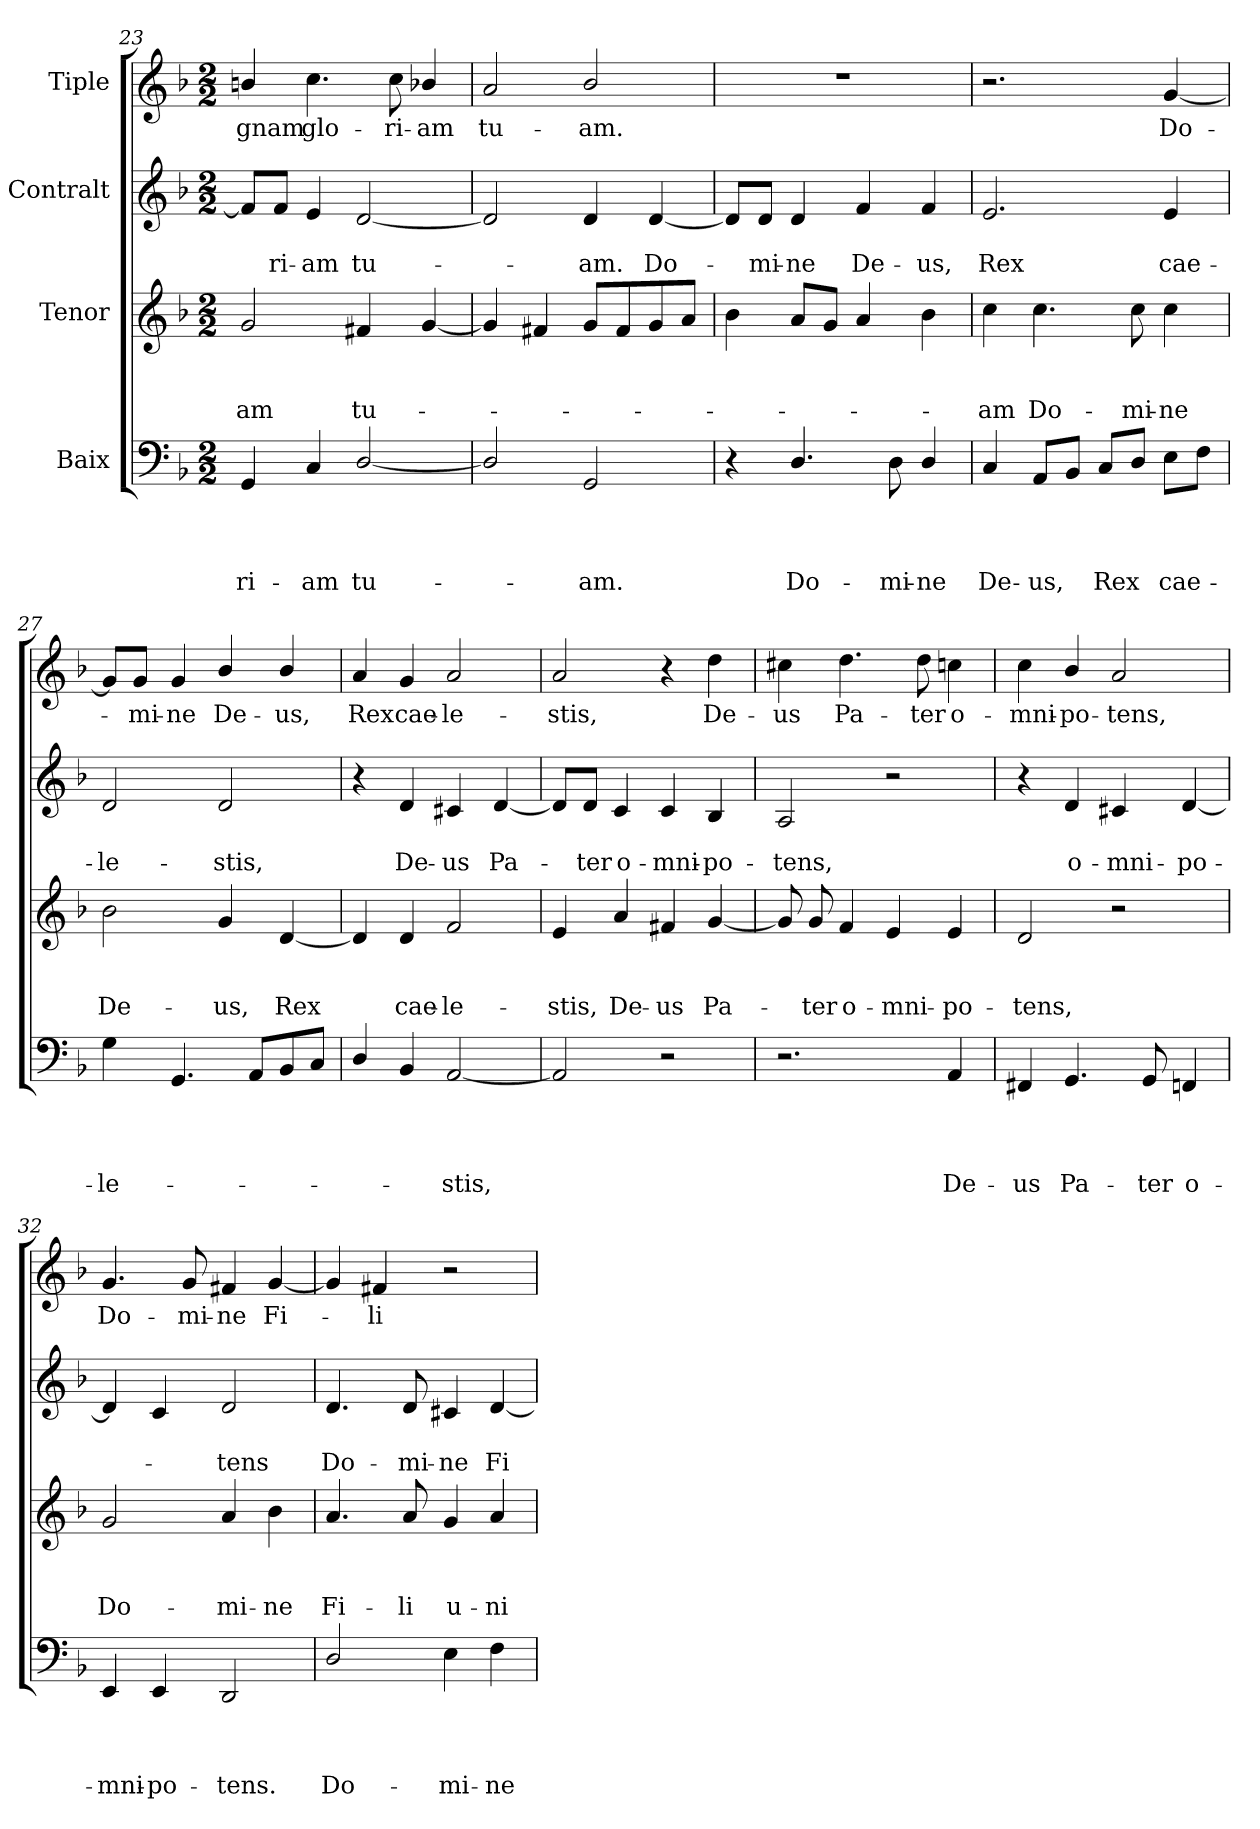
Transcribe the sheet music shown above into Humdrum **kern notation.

**kern	**text	**text	**text	**text	**kern	**text	**text	**text	**kern	**text	**text	**kern	**text
*part4	*part4	*part4	*part4	*part4	*part3	*part3	*part3	*part3	*part2	*part2	*part2	*part1	*part1
*staff4	*staff4	*staff4	*staff4	*staff4	*staff3	*staff3	*staff3	*staff3	*staff2	*staff2	*staff2	*staff1	*staff1
*I"Baix	*	*	*	*	*I"Tenor	*	*	*	*I"Contralt	*	*	*I"Tiple	*
*clefF4	*	*	*	*	*clefG2	*	*	*	*clefG2	*	*	*clefG2	*
*k[b-]	*	*	*	*	*k[b-]	*	*	*	*k[b-]	*	*	*k[b-]	*
*F:	*	*	*	*	*F:	*	*	*	*F:	*	*	*F:	*
*M2/2	*	*	*	*	*M2/2	*	*	*	*M2/2	*	*	*M2/2	*
=23	=23	=23	=23	=23	=23	=23	=23	=23	=23	=23	=23	=23	=23
!	!	!	!	!LO:LY:b	!	!	!	!LO:LY:b	!	!	!	!	!LO:LY:b
4GG/	.	.	.	-ri-	2g/	.	.	-am	8f/L]	.	.	4bn/	-gnam
!	!	!	!	!	!	!	!	!	!	!	!LO:LY:b	!	!
.	.	.	.	.	.	.	.	.	8f/J	.	-ri-	.	.
!	!	!	!	!LO:LY:b	!	!	!	!	!	!	!LO:LY:b	!	!LO:LY:b
4C/	.	.	.	-am	.	.	.	.	4e/	.	-am	4.cc\	glo-
!	!	!	!	!LO:LY:b	!	!	!	!LO:LY:b	!	!	!LO:LY:b	!	!
[<2D/	.	.	.	tu-	4f#X/	.	.	tu-	[<2d/	.	tu-	.	.
!	!	!	!	!	!	!	!	!	!	!	!	!	!LO:LY:b
.	.	.	.	.	.	.	.	.	.	.	.	8cc\	-ri-
!	!	!	!	!	!	!	!	!	!	!	!	!	!LO:LY:b
.	.	.	.	.	[<4g/	.	.	.	.	.	.	4b-X/	-am
=24	=24	=24	=24	=24	=24	=24	=24	=24	=24	=24	=24	=24	=24
!	!	!	!	!	!	!	!	!	!	!	!	!	!LO:LY:b
2D/]	.	.	.	.	4g/]	.	.	.	2d/]	.	.	2a/	tu-
.	.	.	.	.	4f#X/	.	.	.	.	.	.	.	.
!	!	!	!	!LO:LY:b	!	!	!	!	!	!	!LO:LY:b	!	!LO:LY:b
2GG/	.	.	.	-am.	8g/L	.	.	.	4d/	.	-am.	2b-/	-am.
.	.	.	.	.	8f#/	.	.	.	.	.	.	.	.
!	!	!	!	!	!	!	!	!	!	!	!LO:LY:b	!	!
.	.	.	.	.	8g/	.	.	.	[<4d/	.	Do-	.	.
.	.	.	.	.	8a/J	.	.	.	.	.	.	.	.
=25	=25	=25	=25	=25	=25	=25	=25	=25	=25	=25	=25	=25	=25
4r	.	.	.	.	4b-\	.	.	.	8d/L]	.	.	1r	.
!	!	!	!	!	!	!	!	!	!	!	!LO:LY:b	!	!
.	.	.	.	.	.	.	.	.	8d/J	.	-mi-	.	.
!	!	!	!	!LO:LY:b	!	!	!	!	!	!	!LO:LY:b	!	!
4.D/	.	.	.	Do-	8a/L	.	.	.	4d/	.	-ne	.	.
.	.	.	.	.	8g/J	.	.	.	.	.	.	.	.
!	!	!	!	!	!	!	!	!	!	!	!LO:LY:b	!	!
.	.	.	.	.	4a/	.	.	.	4f/	.	De-	.	.
!	!	!	!	!LO:LY:b	!	!	!	!	!	!	!	!	!
8D\	.	.	.	-mi-	.	.	.	.	.	.	.	.	.
!	!	!	!	!LO:LY:b	!	!	!	!	!	!	!LO:LY:b	!	!
4D/	.	.	.	-ne	4b-\	.	.	.	4f/	.	-us,	.	.
=26	=26	=26	=26	=26	=26	=26	=26	=26	=26	=26	=26	=26	=26
!	!	!	!	!LO:LY:b	!	!	!	!LO:LY:b	!	!	!LO:LY:b	!	!
4C/	.	.	.	De-	4cc\	.	.	-am	2.e/	.	Rex	2.r	.
!	!	!	!	!LO:LY:b	!	!	!	!LO:LY:b	!	!	!	!	!
8AA/L	.	.	.	-us,	4.cc\	.	.	Do-	.	.	.	.	.
8BB-/J	.	.	.	.	.	.	.	.	.	.	.	.	.
!	!	!	!	!LO:LY:b	!	!	!	!	!	!	!	!	!
8C/L	.	.	.	Rex	.	.	.	.	.	.	.	.	.
!	!	!	!	!	!	!	!	!LO:LY:b	!	!	!	!	!
8D/J	.	.	.	.	8cc\	.	.	-mi-	.	.	.	.	.
!	!	!	!	!LO:LY:b	!	!	!	!LO:LY:b	!	!	!LO:LY:b	!	!LO:LY:b
8E\L	.	.	.	cae-	4cc\	.	.	-ne	4e/	.	cae-	[<4g/	Do-
8F\J	.	.	.	.	.	.	.	.	.	.	.	.	.
!!LO:LB:g=z
=27	=27	=27	=27	=27	=27	=27	=27	=27	=27	=27	=27	=27	=27
!	!	!	!	!LO:LY:b	!	!	!	!LO:LY:b	!	!	!LO:LY:b	!	!
4G\	.	.	.	-le-	2b-\	.	.	De-	2d/	.	-le-	8g/L]	.
!	!	!	!	!	!	!	!	!	!	!	!	!	!LO:LY:b
.	.	.	.	.	.	.	.	.	.	.	.	8g/J	-mi-
!	!	!	!	!	!	!	!	!	!	!	!	!	!LO:LY:b
4.GG/	.	.	.	.	.	.	.	.	.	.	.	4g/	-ne
!	!	!	!	!	!	!	!	!LO:LY:b	!	!	!LO:LY:b	!	!LO:LY:b
.	.	.	.	.	4g/	.	.	-us,	2d/	.	-stis,	4b-/	De-
8AA/L	.	.	.	.	.	.	.	.	.	.	.	.	.
!	!	!	!	!	!	!	!	!LO:LY:b	!	!	!	!	!LO:LY:b
8BB-/	.	.	.	.	[<4d/	.	.	Rex	.	.	.	4b-/	-us,
8C/J	.	.	.	.	.	.	.	.	.	.	.	.	.
=28	=28	=28	=28	=28	=28	=28	=28	=28	=28	=28	=28	=28	=28
!	!	!	!	!	!	!	!	!	!	!	!	!	!LO:LY:b
4D/	.	.	.	.	4d/]	.	.	.	4r	.	.	4a/	Rex
!	!	!	!	!	!	!	!	!LO:LY:b	!	!	!LO:LY:b	!	!LO:LY:b
4BB-/	.	.	.	.	4d/	.	.	cae-	4d/	.	De-	4g/	cae-
!	!	!	!	!LO:LY:b	!	!	!	!LO:LY:b	!	!	!LO:LY:b	!	!LO:LY:b
[<2AA/	.	.	.	-stis,	2f/	.	.	-le-	4c#X/	.	-us	2a/	-le-
!	!	!	!	!	!	!	!	!	!	!	!LO:LY:b	!	!
.	.	.	.	.	.	.	.	.	[<4d/	.	Pa-	.	.
=29	=29	=29	=29	=29	=29	=29	=29	=29	=29	=29	=29	=29	=29
!	!	!	!	!	!	!	!	!LO:LY:b	!	!	!	!	!LO:LY:b
2AA/]	.	.	.	.	4e/	.	.	-stis,	8d/L]	.	.	2a/	-stis,
!	!	!	!	!	!	!	!	!	!	!	!LO:LY:b	!	!
.	.	.	.	.	.	.	.	.	8d/J	.	-ter	.	.
!	!	!	!	!	!	!	!	!LO:LY:b	!	!	!LO:LY:b	!	!
.	.	.	.	.	4a/	.	.	De-	4c/	.	o-	.	.
!	!	!	!	!	!	!	!	!LO:LY:b	!	!	!LO:LY:b	!	!
2r	.	.	.	.	4f#X/	.	.	-us	4c/	.	-mni-	4r	.
!	!	!	!	!	!	!	!	!LO:LY:b	!	!	!LO:LY:b	!	!LO:LY:b
.	.	.	.	.	[<4g/	.	.	Pa-	4B-/	.	-po-	4dd\	De-
=30	=30	=30	=30	=30	=30	=30	=30	=30	=30	=30	=30	=30	=30
!	!	!	!	!	!	!	!	!	!	!	!LO:LY:b	!	!LO:LY:b
2.r	.	.	.	.	8g/]	.	.	.	2A/	.	-tens,	4cc#X\	-us
!	!	!	!	!	!	!	!	!LO:LY:b	!	!	!	!	!
.	.	.	.	.	8g/	.	.	-ter	.	.	.	.	.
!	!	!	!	!	!	!	!	!LO:LY:b	!	!	!	!	!LO:LY:b
.	.	.	.	.	4f/	.	.	o-	.	.	.	4.dd\	Pa-
!	!	!	!	!	!	!	!	!LO:LY:b	!	!	!	!	!
.	.	.	.	.	4e/	.	.	-mni-	2r	.	.	.	.
!	!	!	!	!	!	!	!	!	!	!	!	!	!LO:LY:b
.	.	.	.	.	.	.	.	.	.	.	.	8dd\	-ter
!	!	!	!	!LO:LY:b	!	!	!	!LO:LY:b	!	!	!	!	!LO:LY:b
4AA/	.	.	.	De-	4e/	.	.	-po-	.	.	.	4ccn\	o-
=31	=31	=31	=31	=31	=31	=31	=31	=31	=31	=31	=31	=31	=31
!	!	!	!	!LO:LY:b	!	!	!	!LO:LY:b	!	!	!	!	!LO:LY:b
4FF#X/	.	.	.	-us	2d/	.	.	-tens,	4r	.	.	4cc\	-mni-
!	!	!	!	!LO:LY:b	!	!	!	!	!	!	!LO:LY:b	!	!LO:LY:b
4.GG/	.	.	.	Pa-	.	.	.	.	4d/	.	o-	4b-/	-po-
!	!	!	!	!	!	!	!	!	!	!	!LO:LY:b	!	!LO:LY:b
.	.	.	.	.	2r	.	.	.	4c#X/	.	-mni-	2a/	-tens,
!	!	!	!	!LO:LY:b	!	!	!	!	!	!	!	!	!
8GG/	.	.	.	-ter	.	.	.	.	.	.	.	.	.
!	!	!	!	!LO:LY:b	!	!	!	!	!	!	!LO:LY:b	!	!
4FFn/	.	.	.	o-	.	.	.	.	[<4d/	.	-po-	.	.
!!LO:LB:g=z
=32	=32	=32	=32	=32	=32	=32	=32	=32	=32	=32	=32	=32	=32
!	!	!	!	!LO:LY:b	!	!	!	!LO:LY:b	!	!	!	!	!LO:LY:b
4EE/	.	.	.	-mni-	2g/	.	.	Do-	4d/]	.	.	4.g/	Do-
!	!	!	!	!LO:LY:b	!	!	!	!	!	!	!	!	!
4EE/	.	.	.	-po-	.	.	.	.	4c/	.	.	.	.
!	!	!	!	!	!	!	!	!	!	!	!	!	!LO:LY:b
.	.	.	.	.	.	.	.	.	.	.	.	8g/	-mi-
!	!	!	!	!LO:LY:b	!	!	!	!LO:LY:b	!	!	!LO:LY:b	!	!LO:LY:b
2DD/	.	.	.	-tens.	4a/	.	.	-mi-	2d/	.	-tens	4f#X/	-ne
!	!	!	!	!	!	!	!	!LO:LY:b	!	!	!	!	!LO:LY:b
.	.	.	.	.	4b-\	.	.	-ne	.	.	.	[<4g/	Fi-
=33	=33	=33	=33	=33	=33	=33	=33	=33	=33	=33	=33	=33	=33
!	!	!	!	!LO:LY:b	!	!	!	!LO:LY:b	!	!	!LO:LY:b	!	!
2D/	.	.	.	Do-	4.a/	.	.	Fi-	4.d/	.	Do-	4g/]	.
!	!	!	!	!	!	!	!	!	!	!	!	!	!LO:LY:b
.	.	.	.	.	.	.	.	.	.	.	.	4f#X/	-li
!	!	!	!	!	!	!	!	!LO:LY:b	!	!	!LO:LY:b	!	!
.	.	.	.	.	8a/	.	.	-li	8d/	.	-mi-	.	.
!	!	!	!	!LO:LY:b	!	!	!	!LO:LY:b	!	!	!LO:LY:b	!	!
4E\	.	.	.	-mi-	4g/	.	.	u-	4c#X/	.	-ne	2r	.
!	!	!	!	!LO:LY:b	!	!	!	!LO:LY:b	!	!	!LO:LY:b	!	!
4F\	.	.	.	-ne	4a/	.	.	-ni-	[<4d/	.	Fi-	.	.
=	=	=	=	=	=	=	=	=	=	=	=	=	=
*-	*-	*-	*-	*-	*-	*-	*-	*-	*-	*-	*-	*-	*-
